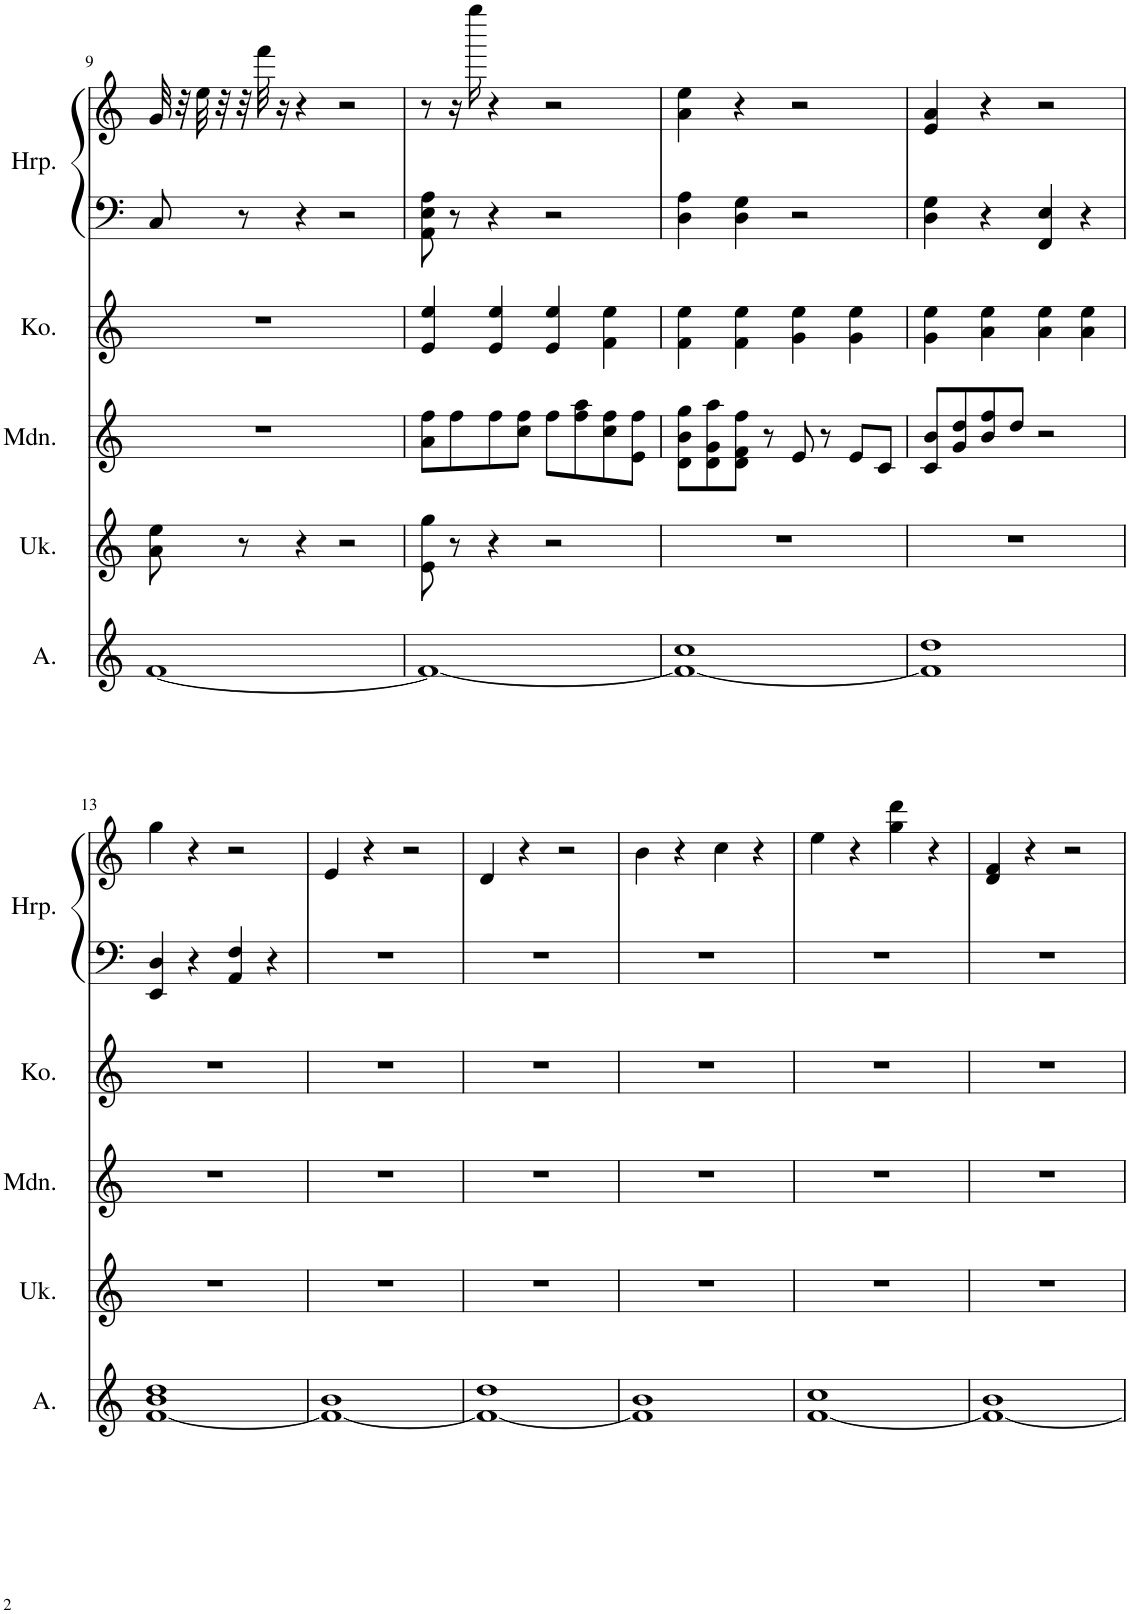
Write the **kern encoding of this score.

**kern	**kern	**kern	**kern	**kern	**kern
*part5	*part4	*part3	*part2	*part1	*part1
*staff6	*staff5	*staff4	*staff3	*staff2	*staff1
*I"Alto	*I"Ukulele	*I"Mandolin	*I"Koto	*I"Harp	*
*I'A.	*I'Uk.	*I'Mdn.	*I'Ko.	*I'Hrp.	*
!!LO:PB:g=z
*clefG2	*clefG2	*clefG2	*clefG2	*clefF4	*clefG2
*k[]	*k[]	*k[]	*k[]	*k[]	*k[]
*M4/4	*M4/4	*M4/4	*M4/4	*M4/4	*M4/4
=9	=9	=9	=9	=9	=9
[1f	8a\ 8ee\	1r	1r	8C/	32g/
.	.	.	.	.	32r
.	.	.	.	.	32ee\
.	.	.	.	.	32r
.	8r	.	.	8r	32r
.	.	.	.	.	32fff\
.	.	.	.	.	16r
.	4r	.	.	4r	4r
.	2r	.	.	2r	2r
=10	=10	=10	=10	=10	=10
1f_	8e\ 8gg\	8a\ 8ff\L	4e/ 4ee/	8AA\ 8E\ 8A\	8r
.	8r	8ff\	.	8r	16r
.	.	.	.	.	16gggg\
.	4r	8ff\	4e/ 4ee/	4r	4r
.	.	8cc\ 8ff\J	.	.	.
.	2r	8ff\L	4e/ 4ee/	2r	2r
.	.	8ff\ 8aa\	.	.	.
.	.	8cc\ 8ff\	4f\ 4ee\	.	.
.	.	8e\ 8ff\J	.	.	.
=11	=11	=11	=11	=11	=11
1f_ 1cc	1r	8d\ 8b\ 8gg\L	4f\ 4ee\	4D\ 4A\	4a\ 4ee\
.	.	8d\ 8g\ 8aa\	.	.	.
.	.	8d\ 8f\ 8ff\J	4f\ 4ee\	4D\ 4G\	4r
.	.	8r	.	.	.
.	.	8e/	4g\ 4ee\	2r	2r
.	.	8r	.	.	.
.	.	8e/L	4g\ 4ee\	.	.
.	.	8c/J	.	.	.
=12	=12	=12	=12	=12	=12
1f] 1dd	1r	8c/ 8b/L	4g\ 4ee\	4D\ 4G\	4e/ 4a/
.	.	8g/ 8dd/	.	.	.
.	.	8b/ 8ff/	4a\ 4ee\	4r	4r
.	.	8dd/J	.	.	.
.	.	2r	4a\ 4ee\	4FF/ 4E/	2r
.	.	.	4a\ 4ee\	4r	.
!!LO:LB:g=z
=13	=13	=13	=13	=13	=13
[1f 1b 1dd	1r	1r	1r	4EE/ 4D/	4gg\
.	.	.	.	4r	4r
.	.	.	.	4AA/ 4F/	2r
.	.	.	.	4r	.
=14	=14	=14	=14	=14	=14
1f_ 1b	1r	1r	1r	1r	4e/
.	.	.	.	.	4r
.	.	.	.	.	2r
=15	=15	=15	=15	=15	=15
1f_ 1dd	1r	1r	1r	1r	4d/
.	.	.	.	.	4r
.	.	.	.	.	2r
=16	=16	=16	=16	=16	=16
1f] 1b	1r	1r	1r	1r	4b\
.	.	.	.	.	4r
.	.	.	.	.	4cc\
.	.	.	.	.	4r
=17	=17	=17	=17	=17	=17
[1f 1cc	1r	1r	1r	1r	4ee\
.	.	.	.	.	4r
.	.	.	.	.	4gg\ 4ddd\
.	.	.	.	.	4r
=18	=18	=18	=18	=18	=18
1f_ 1b	1r	1r	1r	1r	4d/ 4f/
.	.	.	.	.	4r
.	.	.	.	.	2r
=	=	=	=	=	=
*-	*-	*-	*-	*-	*-
